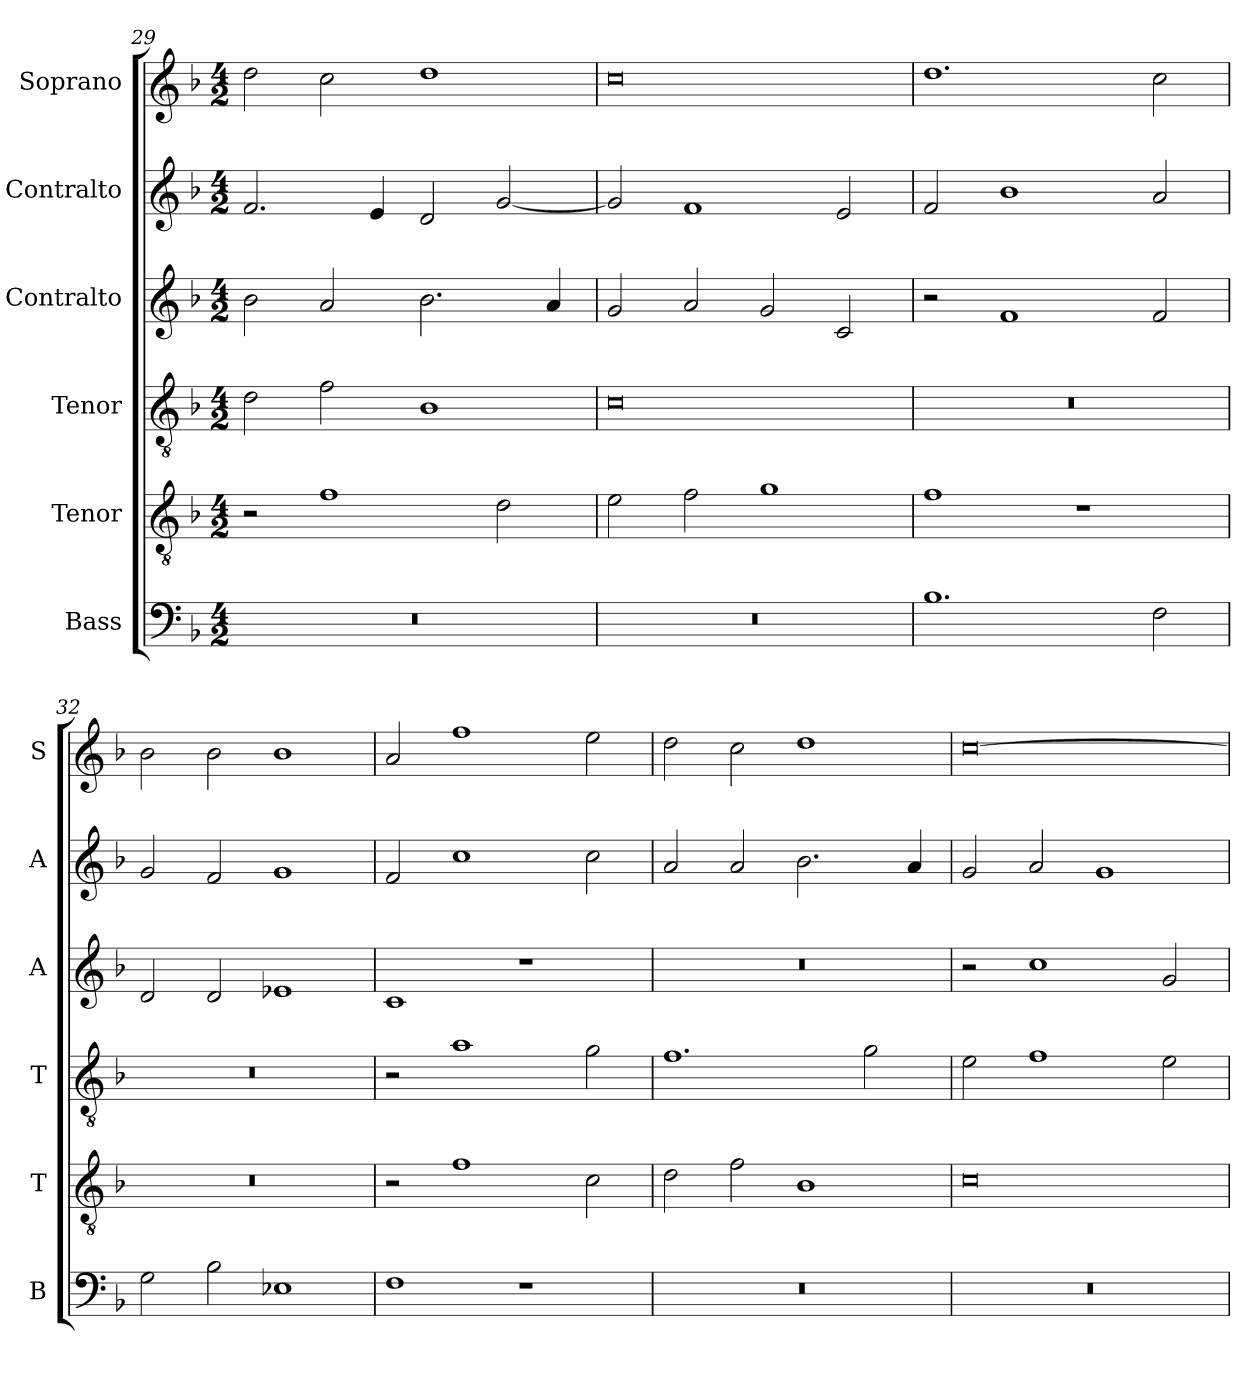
**kern	**kern	**kern	**kern	**kern	**kern
*part6	*part5	*part4	*part3	*part2	*part1
*staff6	*staff5	*staff4	*staff3	*staff2	*staff1
*I"Bass	*I"Tenor	*I"Tenor	*I"Contralto	*I"Contralto	*I"Soprano
*I'B	*I'T	*I'T	*I'A	*I'A	*I'S
*clefF4	*clefGv2	*clefGv2	*clefG2	*clefG2	*clefG2
*k[b-]	*k[b-]	*k[b-]	*k[b-]	*k[b-]	*k[b-]
*F:ion	*F:ion	*F:ion	*F:ion	*F:ion	*F:ion
*M4/2	*M4/2	*M4/2	*M4/2	*M4/2	*M4/2
=29	=29	=29	=29	=29	=29
0r	2r	2d	2b-	2.f	2dd
.	1f	2f	2a	.	2cc
.	.	.	.	4e	.
.	.	1B-	2.b-	2d	1dd
.	2d	.	.	[2g	.
.	.	.	4a	.	.
=30	=30	=30	=30	=30	=30
0r	2e	0c	2g	2g]	0cc
.	2f	.	2a	1f	.
.	1g	.	2g	.	.
.	.	.	2c	2e	.
=31	=31	=31	=31	=31	=31
1.B-	1f	0r	2r	2f	1.dd
.	.	.	1f	1b-	.
.	1r	.	.	.	.
2F	.	.	2f	2a	2cc
=32	=32	=32	=32	=32	=32
2G	0r	0r	2d	2g	2b-
2B-	.	.	2d	2f	2b-
1E-X	.	.	1e-X	1g	1b-
=33	=33	=33	=33	=33	=33
1F	2r	2r	1c	2f	2a
.	1f	1a	.	1cc	1ff
1r	.	.	1r	.	.
.	2c	2g	.	2cc	2ee
=34	=34	=34	=34	=34	=34
0r	2d	1.f	0r	2a	2dd
.	2f	.	.	2a	2cc
.	1B-	.	.	2.b-	1dd
.	.	2g	.	.	.
.	.	.	.	4a	.
=35	=35	=35	=35	=35	=35
0r	0c	2e	2r	2g	[0cc
.	.	1f	1cc	2a	.
.	.	.	.	1g	.
.	.	2e	2g	.	.
=	=	=	=	=	=
*-	*-	*-	*-	*-	*-
